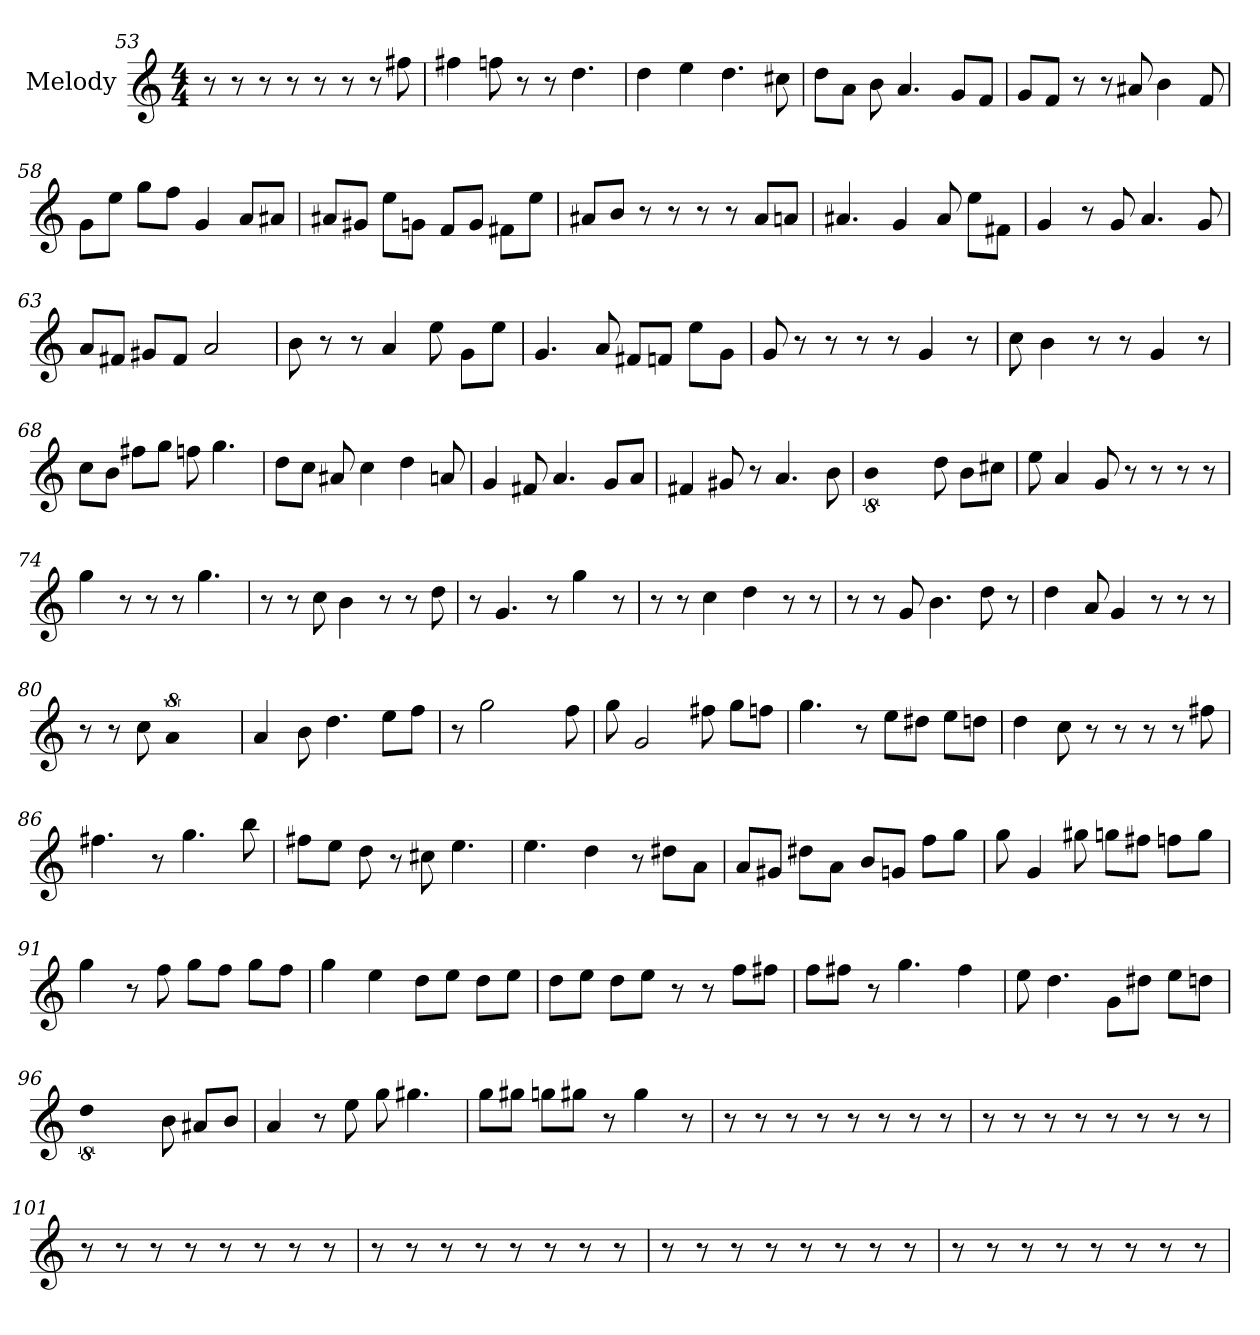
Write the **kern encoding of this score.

**kern
*part1
*staff1
*I"Melody
*clefG2
*k[]
*C:
*M4/4
=53
8r
8r
8r
8r
8r
8r
8r
8ff#
=54
4ff#
8ff
8r
8r
4.dd
=55
4dd
4ee
4.dd
8cc#
=56
8dd\L
8a\J
8b
4.a
8g/L
8f/J
=57
8g/L
8f/J
8r
8r
8a#
4b
8f
=58
8g\L
8ee\J
8gg\L
8ff\J
4g
8a/L
8a#/J
=59
8a#/L
8g#/J
8ee\L
8g\J
8f/L
8g/J
8f#\L
8ee\J
=60
8a#/L
8b/J
8r
8r
8r
8r
8a#/L
8a/J
=61
4.a#
4g
8a#
8ee\L
8f#\J
=62
4g
8r
8g
4.a
8g
=63
8a/L
8f#/J
8g#/L
8f#/J
2a
=64
8b
8r
8r
4a
8ee
8g\L
8ee\J
=65
4.g
8a
8f#/L
8f/J
8ee\L
8g\J
=66
8g
8r
8r
8r
8r
4g
8r
=67
8cc
4b
8r
8r
4g
8r
=68
8cc\L
8b\J
8ff#\L
8gg\J
8ff
4.gg
=69
8dd\L
8cc\J
8a#
4cc
4dd
8a
=70
4g
8f#
4.a
8g/L
8a/J
=71
4f#
8g#
8r
4.a
8b
=72
!LO:N:vis=2
8%5b
8dd
8b\L
8cc#\J
=73
8ee
4a
8g
8r
8r
8r
8r
=74
4gg
8r
8r
8r
4.gg
=75
8r
8r
8cc
4b
8r
8r
8dd
=76
8r
4.g
8r
4gg
8r
=77
8r
8r
4cc
4dd
8r
8r
=78
8r
8r
8g
4.b
8dd
8r
=79
4dd
8a
4g
8r
8r
8r
=80
8r
8r
8cc
!LO:N:vis=2
8%5a
=81
4a
8b
4.dd
8ee\L
8ff\J
=82
8r
!LO:N:vis=2
2.gg
8ff
=83
8gg
2g
8ff#
8gg\L
8ff\J
=84
4.gg
8r
8ee\L
8dd#\J
8ee\L
8dd\J
=85
4dd
8cc
8r
8r
8r
8r
8ff#
=86
4.ff#
8r
4.gg
8bb
=87
8ff#\L
8ee\J
8dd
8r
8cc#
4.ee
=88
4.ee
4dd
8r
8dd#\L
8a\J
=89
8a/L
8g#/J
8dd#\L
8a\J
8b/L
8g/J
8ff\L
8gg\J
=90
8gg
4g
8gg#
8gg\L
8ff#\J
8ff\L
8gg\J
=91
4gg
8r
8ff
8gg\L
8ff\J
8gg\L
8ff\J
=92
4gg
4ee
8dd\L
8ee\J
8dd\L
8ee\J
=93
8dd\L
8ee\J
8dd\L
8ee\J
8r
8r
8ff\L
8ff#\J
=94
8ff\L
8ff#\J
8r
4.gg
4ff#
=95
8ee
4.dd
8g\L
8dd#\J
8ee\L
8dd\J
=96
!LO:N:vis=2
8%5dd
8b
8a#/L
8b/J
=97
4a
8r
8ee
8gg
4.gg#
=98
8gg\L
8gg#\J
8gg\L
8gg#\J
8r
4gg#
8r
=99
8r
8r
8r
8r
8r
8r
8r
8r
=100
8r
8r
8r
8r
8r
8r
8r
8r
=101
8r
8r
8r
8r
8r
8r
8r
8r
=102
8r
8r
8r
8r
8r
8r
8r
8r
=103
8r
8r
8r
8r
8r
8r
8r
8r
=104
8r
8r
8r
8r
8r
8r
8r
8r
=
*-
